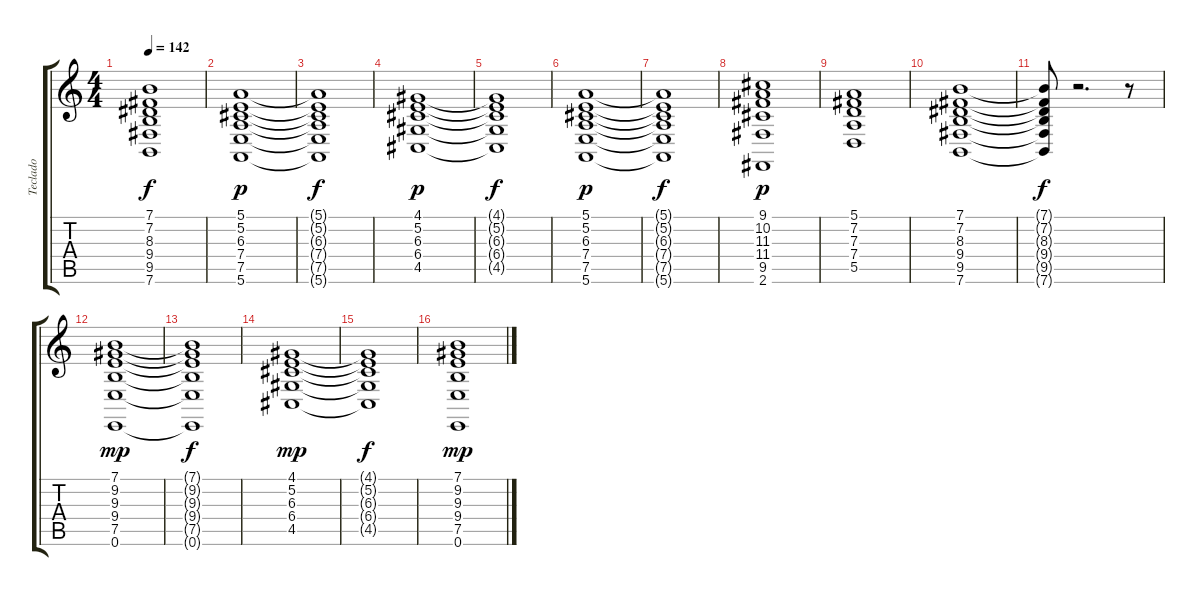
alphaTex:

\track ("Teclado" "Teclado") {instrument stringensemble1}
\staff {score tabs}
\tuning (E4 B3 G3 D3 A2 E2) {hide}
\ts (4 4)
\tempo 142
\clef g2
\ks c
(7.1{t} 7.2{t} 8.3{t} 9.4{t} 9.5{t} 7.6{t}).1{dy f} |
(5.1 5.2 6.3 7.4 7.5 5.6).1{dy p} |
(5.1{t} 5.2{t} 6.3{t} 7.4{t} 7.5{t} 5.6{t}).1{dy f} |
(4.1 5.2 6.3 6.4 4.5).1{dy p} |
(4.1{t} 5.2{t} 6.3{t} 6.4{t} 4.5{t}).1{dy f} |
(5.1 5.2 6.3 7.4 7.5 5.6).1{dy p} |
(5.1{t} 5.2{t} 6.3{t} 7.4{t} 7.5{t} 5.6{t}).1{dy f} |
(9.1 10.2 11.3 11.4 9.5 2.6).1{dy p} |
(5.1 7.2 7.3 7.4 5.5).1 |
(7.1 7.2 8.3 9.4 9.5 7.6).1 |
(7.1{t} 7.2{t} 8.3{t} 9.4{t} 9.5{t} 7.6{t}).8{dy f} r.2{d} r.8 |
(7.1 9.2 9.3 9.4 7.5 0.6).1{dy mp} |
(7.1{t} 9.2{t} 9.3{t} 9.4{t} 7.5{t} 0.6{t}).1{dy f} |
(4.1 5.2 6.3 6.4 4.5).1{dy mp} |
(4.1{t} 5.2{t} 6.3{t} 6.4{t} 4.5{t}).1{dy f} |
(7.1 9.2 9.3 9.4 7.5 0.6).1{dy mp}
